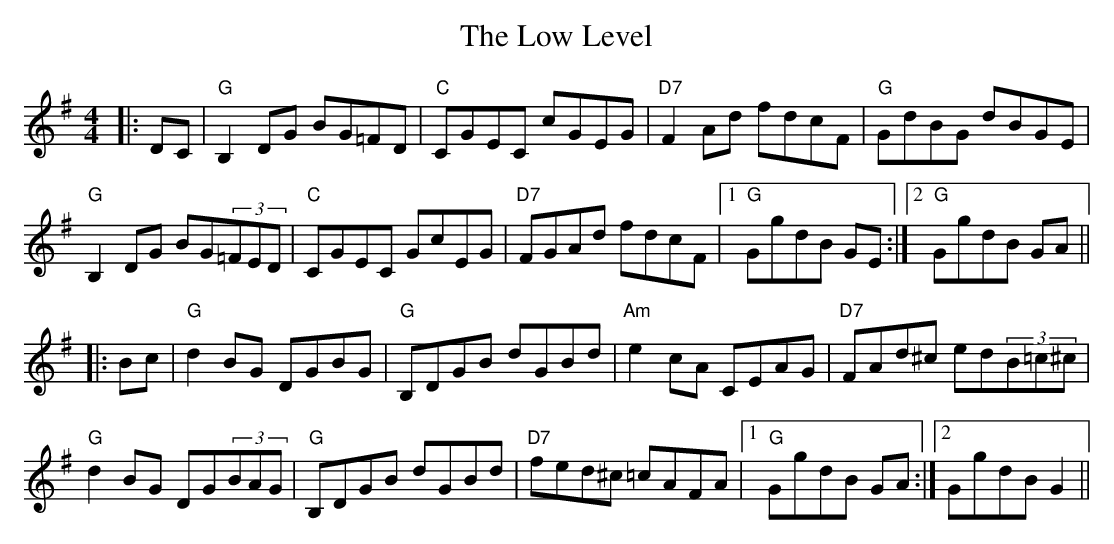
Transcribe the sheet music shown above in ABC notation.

X:1
T: The Low Level
M: 4/4
L: 1/8
K: Gmaj
|:DC|"G"B,2DG BG=FD|"C"CGEC cGEG|"D7"F2Ad fdcF|"G"GdBG dBGE|
"G"B,2DG BG(3=FED|"C"CGEC GcEG|"D7"FGAd fdcF|1 "G" GgdB GE:|2 "G"GgdB GA||
|:Bc|"G"d2BG DGBG|"G"B,DGB dGBd|"Am"e2cA CEAG|"D7"FAd^c ed(3B=c^c|
"G"d2BG DG(3BAG|"G"B,DGB dGBd|"D7"fed^c =cAFA|1 "G" GgdB GA:|2 GgdB G2||
